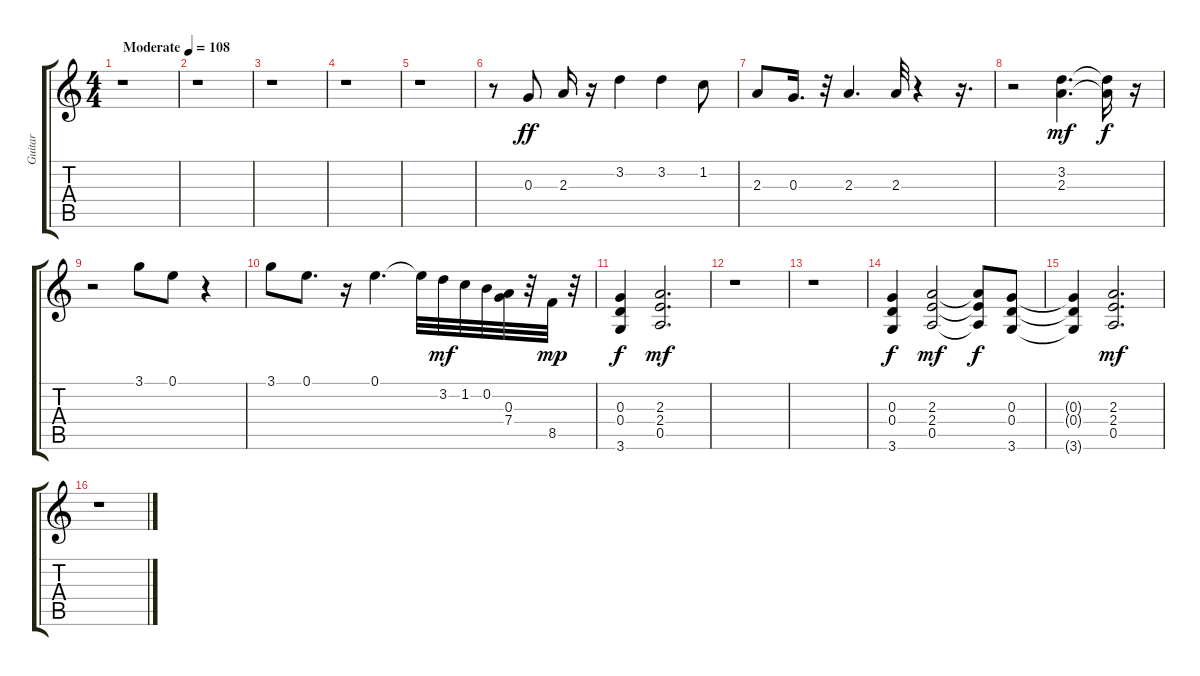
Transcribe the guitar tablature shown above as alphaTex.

\track ("Guitar" "Guitar") {instrument electricguitarjazz}
\staff {score tabs}
\tuning (E4 B3 G3 D3 A2 E2) {hide}
\ts (4 4)
\tempo (108 "Moderate")
\clef g2
\ks c
r.1{dy ff instrument electricguitarjazz} |
r.1 |
r.1 |
r.1 |
r.1 |
r.8 0.3.8 2.3.16 r.16 3.2.4 3.2.4 1.2.8 |
2.3.8 0.3.16{d} r.32 2.3.4{d} 2.3.32 r.4 r.16{d} |
r.2 (3.2 2.3).4{d dy mf} (3.2{t} 2.3{t}).16{dy f} r.16 |
r.2 3.1.8 0.1.8 r.4 |
3.1.8 0.1.8{d} r.16 0.1.4{d} 0.1{t}.32 3.2.32{dy mf} 1.2.32 0.2.32 (0.3 7.4).32 r.32 8.5.32{dy mp} r.32 |
(0.3 0.4 3.6).4{dy f} (2.3 2.4 0.5).2{d dy mf} |
r.1 |
r.1 |
(0.3 0.4 3.6).4{dy f} (2.3 2.4 0.5).2{dy mf} (2.3{t} 2.4{t} 0.5{t}).8{dy f} (0.3 0.4 3.6).8 |
(0.3{t} 0.4{t} 3.6{t}).4 (2.3 2.4 0.5).2{d dy mf} |
r.1
